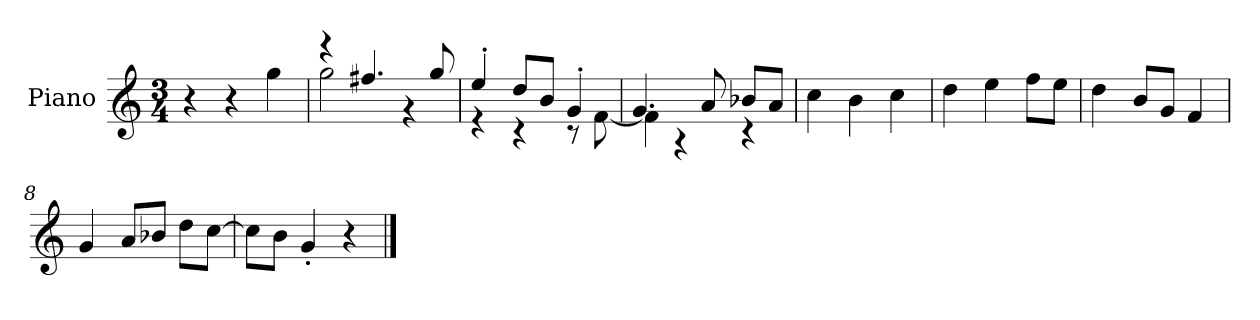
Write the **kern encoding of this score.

**kern
*part1
*staff1
*I"Piano
*I'P-no
*clefG2
*k[]
*M3/4
*MM177
=1
4r
4r
4gg\
=2
*^
4r	2gg\
4.ff#X/	.
.	4r
8gg/	.
=3	=3
4ee'/	4r
8dd/L	4r
8b/J	.
4g'/	8r
.	[8f\
=4	=4
4.g/	4f\]
.	4r
8a/	.
8b-X/L	4r
8a/J	.
*v	*v
=5
4cc\
4b\
4cc\
=6
4dd\
4ee\
8ff\L
8ee\J
=7
4dd\
8b/L
8g/J
4f/
=8
4g/
8a/L
8b-X/J
8dd\L
[8cc\J
!!LO:LB:g=z
=9
8cc\L]
8b\J
4g'/
4r
==
*-
